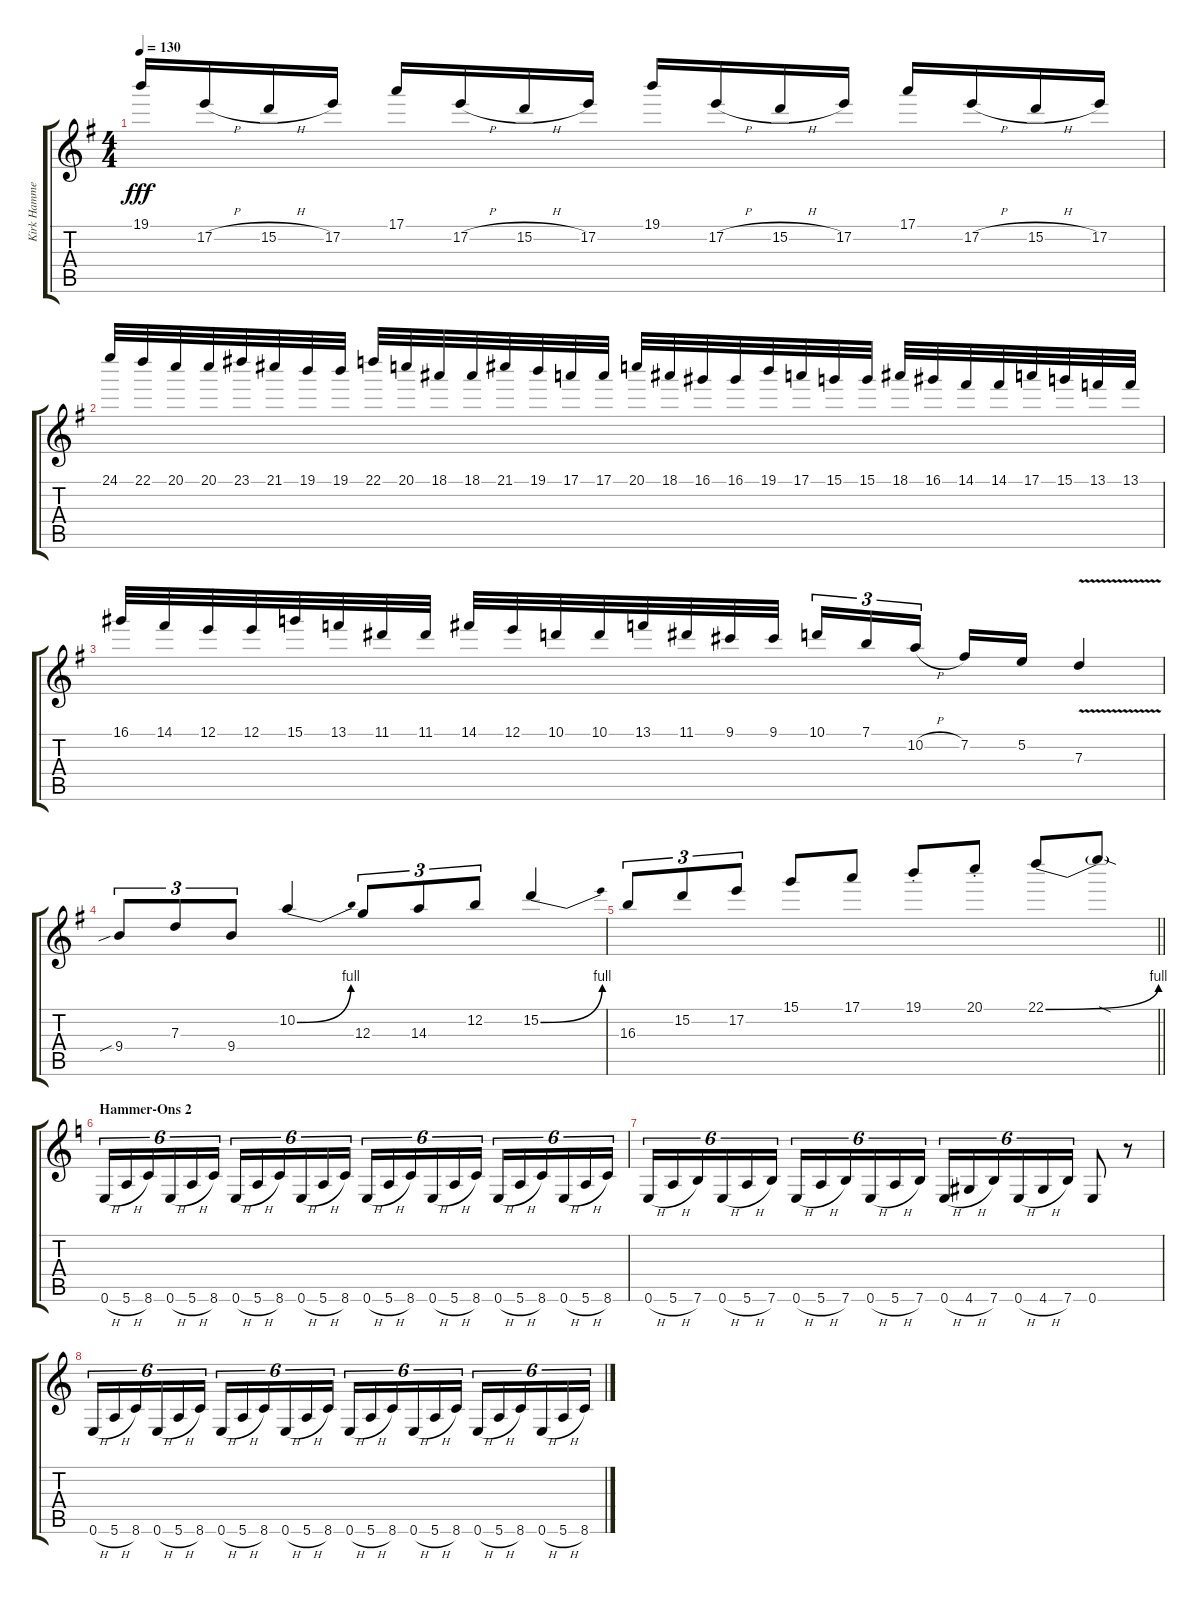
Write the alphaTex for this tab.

\track ("Kirk Hammet" "Kirk Hamme") {instrument distortionguitar}
\staff {score tabs}
\tuning (E4 B3 G3 D3 A2 E2) {hide}
\ts (4 4)
\tempo 130
\clef g2
\ks eminor
19.1.16{dy fff beam Up} 17.2{h}.16{beam Up} 15.2{h}.16{beam Up} 17.2.16{beam Up} 17.1.16{beam Up} 17.2{h}.16{beam Up} 15.2{h}.16{beam Up} 17.2.16{beam Up} 19.1.16{beam Up} 17.2{h}.16{beam Up} 15.2{h}.16{beam Up} 17.2.16{beam Up} 17.1.16{beam Up} 17.2{h}.16{beam Up} 15.2{h}.16{beam Up} 17.2.16{beam Up} |
24.1.32{beam Up} 22.1.32{beam Up} 20.1.32{beam Up} 20.1.32{beam Up} 23.1.32{beam Up} 21.1.32{beam Up} 19.1.32{beam Up} 19.1.32{beam Up} 22.1.32{beam Up} 20.1.32{beam Up} 18.1.32{beam Up} 18.1.32{beam Up} 21.1.32{beam Up} 19.1.32{beam Up} 17.1.32{beam Up} 17.1.32{beam Up} 20.1.32{beam Up} 18.1.32{beam Up} 16.1.32{beam Up} 16.1.32{beam Up} 19.1.32{beam Up} 17.1.32{beam Up} 15.1.32{beam Up} 15.1.32{beam Up} 18.1.32{beam Up} 16.1.32{beam Up} 14.1.32{beam Up} 14.1.32{beam Up} 17.1.32{beam Up} 15.1.32{beam Up} 13.1.32{beam Up} 13.1.32{beam Up} |
16.1.32{beam Up} 14.1.32{beam Up} 12.1.32{beam Up} 12.1.32{beam Up} 15.1.32{beam Up} 13.1.32{beam Up} 11.1.32{beam Up} 11.1.32{beam Up} 14.1.32{beam Up} 12.1.32{beam Up} 10.1.32{beam Up} 10.1.32{beam Up} 13.1.32{beam Up} 11.1.32{beam Up} 9.1.32{beam Up} 9.1.32{beam Up} 10.1.16{tu (3 2) beam Up} 7.1.16{tu (3 2) beam Up} 10.2{h}.16{tu (3 2) beam Up beam splitsecondary} 7.2.16{beam Up} 5.2.16{beam Up} 7.3{v}.4{beam Up} |
9.4{sib}.8{tu (3 2) beam Up} 7.3.8{tu (3 2) beam Up} 9.4.8{tu (3 2) beam Up} 10.2{be (bend 0 0 60 4)}.4{beam Up} 12.3.8{tu (3 2) beam Up} 14.3.8{tu (3 2) beam Up} 12.2.8{tu (3 2) beam Up} 15.2{be (bend 0 0 60 4)}.4{beam Up} |
\barLineRight lightlight
16.3.8{tu (3 2) beam Up} 15.2.8{tu (3 2) beam Up} 17.2.8{tu (3 2) beam Up} 15.1.8{beam Up} 17.1.8{beam Up} 19.1{st}.8{beam Up} 20.1{st}.8{beam Up} 22.1{be (bend 0 0 60 4)}.8{beam Up} 22.1{sod t}.8{beam Up} |
\section ("" "Hammer-Ons 2")
\ks aminor
0.6{h}.16{tu (6 4) balance 16} 5.6{h}.16{tu (6 4)} 8.6.16{tu (6 4)} 0.6{h}.16{tu (6 4)} 5.6{h}.16{tu (6 4)} 8.6.16{tu (6 4)} 0.6{h}.16{tu (6 4)} 5.6{h}.16{tu (6 4)} 8.6.16{tu (6 4)} 0.6{h}.16{tu (6 4)} 5.6{h}.16{tu (6 4)} 8.6.16{tu (6 4)} 0.6{h}.16{tu (6 4)} 5.6{h}.16{tu (6 4)} 8.6.16{tu (6 4)} 0.6{h}.16{tu (6 4)} 5.6{h}.16{tu (6 4)} 8.6.16{tu (6 4)} 0.6{h}.16{tu (6 4)} 5.6{h}.16{tu (6 4)} 8.6.16{tu (6 4)} 0.6{h}.16{tu (6 4)} 5.6{h}.16{tu (6 4)} 8.6.16{tu (6 4)} |
0.6{h}.16{tu (6 4)} 5.6{h}.16{tu (6 4)} 7.6.16{tu (6 4)} 0.6{h}.16{tu (6 4)} 5.6{h}.16{tu (6 4)} 7.6.16{tu (6 4)} 0.6{h}.16{tu (6 4)} 5.6{h}.16{tu (6 4)} 7.6.16{tu (6 4)} 0.6{h}.16{tu (6 4)} 5.6{h}.16{tu (6 4)} 7.6.16{tu (6 4)} 0.6{h}.16{tu (6 4)} 4.6{h}.16{tu (6 4)} 7.6.16{tu (6 4)} 0.6{h}.16{tu (6 4)} 4.6{h}.16{tu (6 4)} 7.6.16{tu (6 4)} 0.6.8 r.8 |
0.6{h}.16{tu (6 4)} 5.6{h}.16{tu (6 4)} 8.6.16{tu (6 4)} 0.6{h}.16{tu (6 4)} 5.6{h}.16{tu (6 4)} 8.6.16{tu (6 4)} 0.6{h}.16{tu (6 4)} 5.6{h}.16{tu (6 4)} 8.6.16{tu (6 4)} 0.6{h}.16{tu (6 4)} 5.6{h}.16{tu (6 4)} 8.6.16{tu (6 4)} 0.6{h}.16{tu (6 4)} 5.6{h}.16{tu (6 4)} 8.6.16{tu (6 4)} 0.6{h}.16{tu (6 4)} 5.6{h}.16{tu (6 4)} 8.6.16{tu (6 4)} 0.6{h}.16{tu (6 4)} 5.6{h}.16{tu (6 4)} 8.6.16{tu (6 4)} 0.6{h}.16{tu (6 4)} 5.6{h}.16{tu (6 4)} 8.6.16{tu (6 4)}
